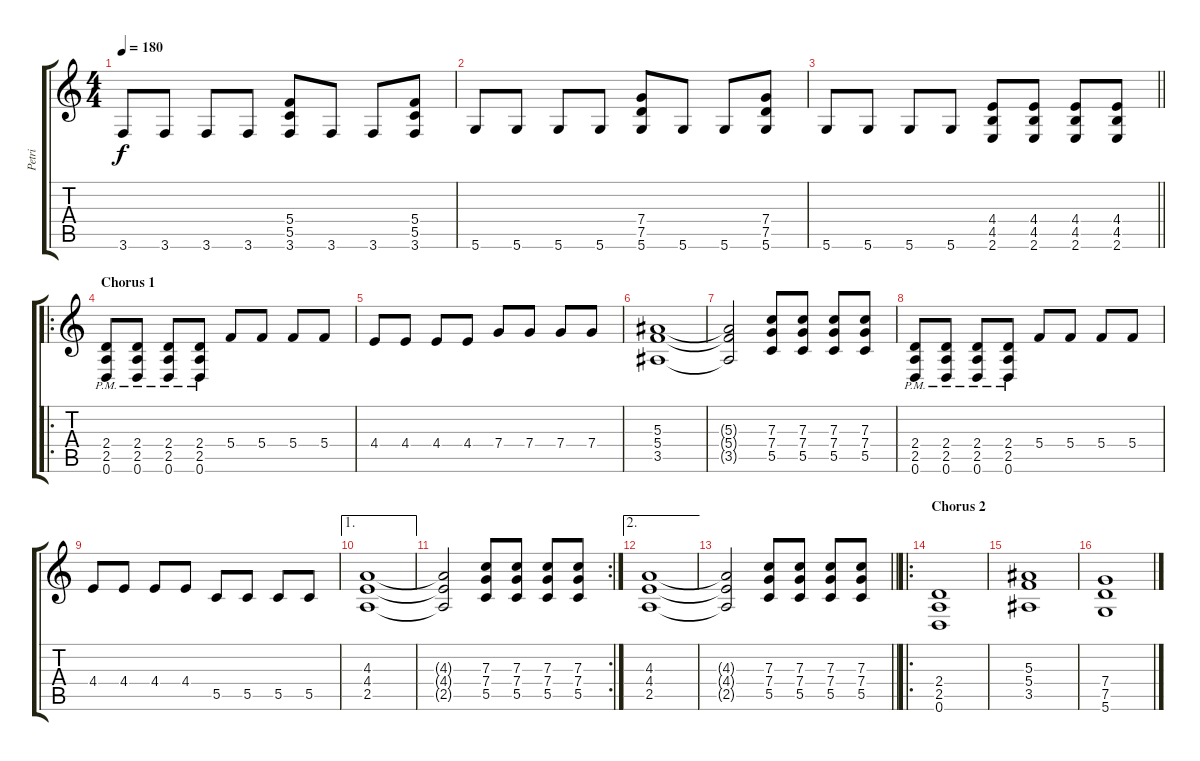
\track ("Petri" "Petri") {instrument distortionguitar}
\staff {score tabs}
\tuning (D4 A3 F3 C3 G2 D2) {hide}
\ts (4 4)
\tempo 180
\clef g2
\ks c
3.6.8{dy f} 3.6.8 3.6.8 3.6.8 (5.4 5.5 3.6).8 3.6.8 3.6.8 (5.4 5.5 3.6).8 |
5.6.8 5.6.8 5.6.8 5.6.8 (7.4 7.5 5.6).8 5.6.8 5.6.8 (7.4 7.5 5.6).8 |
\barLineRight lightlight
5.6.8 5.6.8 5.6.8 5.6.8 (4.4 4.5 2.6).8 (4.4 4.5 2.6).8 (4.4 4.5 2.6).8 (4.4 4.5 2.6).8 |
\ro
\section ("" "Chorus 1")
(2.4{pm} 2.5{pm} 0.6{pm}).8 (2.4{pm} 2.5{pm} 0.6{pm}).8 (2.4{pm} 2.5{pm} 0.6{pm}).8 (2.4{pm} 2.5{pm} 0.6{pm}).8 5.4.8 5.4.8 5.4.8 5.4.8 |
4.4.8 4.4.8 4.4.8 4.4.8 7.4.8 7.4.8 7.4.8 7.4.8 |
(5.3 5.4 3.5).1 |
(5.3{t} 5.4{t} 3.5{t}).2 (7.3 7.4 5.5).8 (7.3 7.4 5.5).8 (7.3 7.4 5.5).8 (7.3 7.4 5.5).8 |
(2.4{pm} 2.5{pm} 0.6{pm}).8 (2.4{pm} 2.5{pm} 0.6{pm}).8 (2.4{pm} 2.5{pm} 0.6{pm}).8 (2.4{pm} 2.5{pm} 0.6{pm}).8 5.4.8 5.4.8 5.4.8 5.4.8 |
4.4.8 4.4.8 4.4.8 4.4.8 5.5.8 5.5.8 5.5.8 5.5.8 |
\ae 1
(4.3 4.4 2.5).1 |
\rc 2
(4.3{t} 4.4{t} 2.5{t}).2 (7.3 7.4 5.5).8 (7.3 7.4 5.5).8 (7.3 7.4 5.5).8 (7.3 7.4 5.5).8 |
\ae 2
(4.3 4.4 2.5).1 |
\barLineRight lightlight
(4.3{t} 4.4{t} 2.5{t}).2 (7.3 7.4 5.5).8 (7.3 7.4 5.5).8 (7.3 7.4 5.5).8 (7.3 7.4 5.5).8 |
\ro
\section ("" "Chorus 2")
(2.4 2.5 0.6).1 |
(5.3 5.4 3.5).1 |
(7.4 7.5 5.6).1
